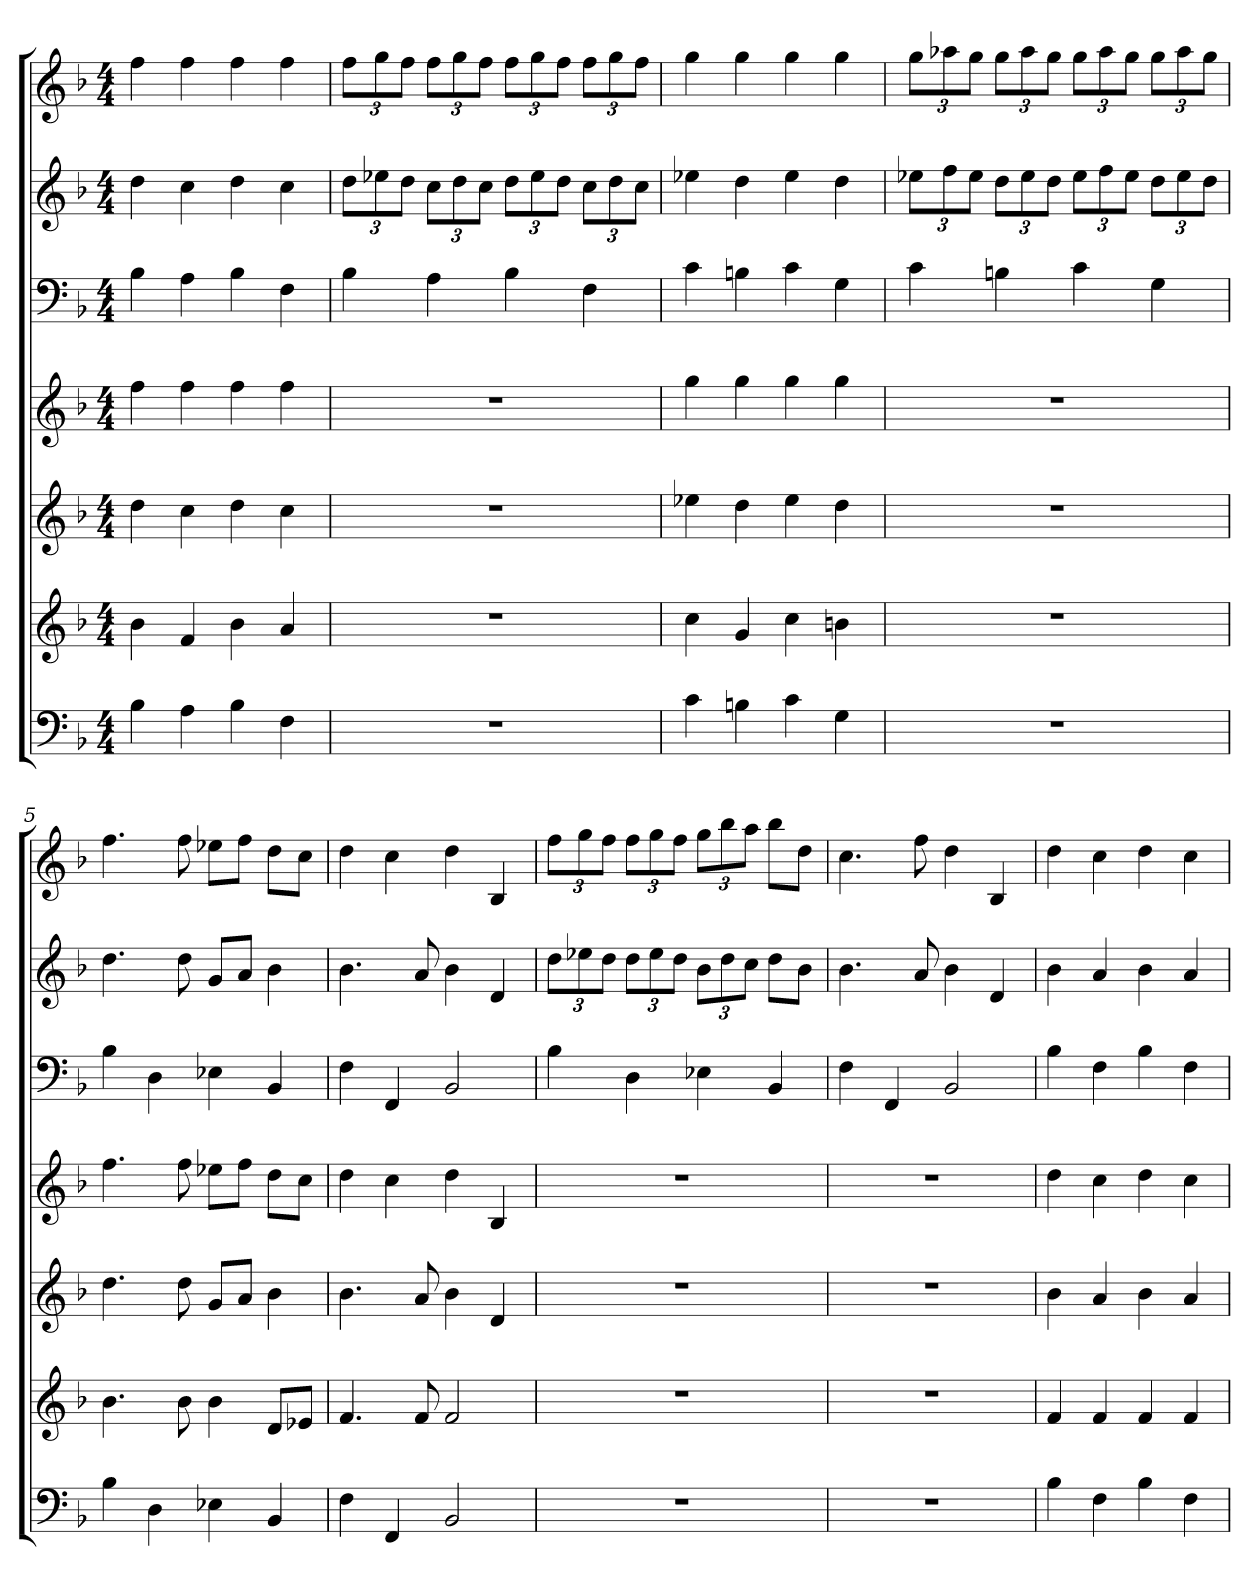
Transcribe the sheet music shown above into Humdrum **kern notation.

**kern	**kern	**kern	**kern	**kern	**kern	**kern
*part7	*part6	*part5	*part4	*part3	*part2	*part1
*staff7	*staff6	*staff5	*staff4	*staff3	*staff2	*staff1
*k[b-]	*k[b-]	*k[b-]	*k[b-]	*k[b-]	*k[b-]	*k[b-]
*F:	*F:	*F:	*F:	*F:	*F:	*F:
*M4/4	*M4/4	*M4/4	*M4/4	*M4/4	*M4/4	*M4/4
=1	=1	=1	=1	=1	=1	=1
4B-	4b-	4dd	4ff	4B-	4dd	4ff
4A	4f	4cc	4ff	4A	4cc	4ff
4B-	4b-	4dd	4ff	4B-	4dd	4ff
4F	4a	4cc	4ff	4F	4cc	4ff
=2	=2	=2	=2	=2	=2	=2
1r	1r	1r	1r	4B-	12ddL	12ffL
.	.	.	.	.	12ee-X	12gg
.	.	.	.	.	12ddJ	12ffJ
.	.	.	.	4A	12ccL	12ffL
.	.	.	.	.	12dd	12gg
.	.	.	.	.	12ccJ	12ffJ
.	.	.	.	4B-	12ddL	12ffL
.	.	.	.	.	12ee-	12gg
.	.	.	.	.	12ddJ	12ffJ
.	.	.	.	4F	12ccL	12ffL
.	.	.	.	.	12dd	12gg
.	.	.	.	.	12ccJ	12ffJ
=3	=3	=3	=3	=3	=3	=3
4c	4cc	4ee-X	4gg	4c	4ee-X	4gg
4Bn	4g	4dd	4gg	4Bn	4dd	4gg
4c	4cc	4ee-	4gg	4c	4ee-	4gg
4G	4bn	4dd	4gg	4G	4dd	4gg
=4	=4	=4	=4	=4	=4	=4
1r	1r	1r	1r	4c	12ee-XL	12ggL
.	.	.	.	.	12ff	12aa-X
.	.	.	.	.	12ee-J	12ggJ
.	.	.	.	4Bn	12ddL	12ggL
.	.	.	.	.	12ee-	12aa-
.	.	.	.	.	12ddJ	12ggJ
.	.	.	.	4c	12ee-L	12ggL
.	.	.	.	.	12ff	12aa-
.	.	.	.	.	12ee-J	12ggJ
.	.	.	.	4G	12ddL	12ggL
.	.	.	.	.	12ee-	12aa-
.	.	.	.	.	12ddJ	12ggJ
=5	=5	=5	=5	=5	=5	=5
4B-	4.b-	4.dd	4.ff	4B-	4.dd	4.ff
4D	.	.	.	4D	.	.
.	8b-	8dd	8ff	.	8dd	8ff
4E-X	4b-	8gL	8ee-XL	4E-X	8gL	8ee-XL
.	.	8aJ	8ffJ	.	8aJ	8ffJ
4BB-	8dL	4b-	8ddL	4BB-	4b-	8ddL
.	8e-XJ	.	8ccJ	.	.	8ccJ
=6	=6	=6	=6	=6	=6	=6
4F	4.f	4.b-	4dd	4F	4.b-	4dd
4FF	.	.	4cc	4FF	.	4cc
.	8f	8a	.	.	8a	.
2BB-	2f	4b-	4dd	2BB-	4b-	4dd
.	.	4d	4B-	.	4d	4B-
=7	=7	=7	=7	=7	=7	=7
1r	1r	1r	1r	4B-	12ddL	12ffL
.	.	.	.	.	12ee-X	12gg
.	.	.	.	.	12ddJ	12ffJ
.	.	.	.	4D	12ddL	12ffL
.	.	.	.	.	12ee-	12gg
.	.	.	.	.	12ddJ	12ffJ
.	.	.	.	4E-X	12b-L	12ggL
.	.	.	.	.	12dd	12bb-
.	.	.	.	.	12ccJ	12aaJ
.	.	.	.	4BB-	8ddL	8bb-L
.	.	.	.	.	8b-J	8ddJ
=8	=8	=8	=8	=8	=8	=8
1r	1r	1r	1r	4F	4.b-	4.cc
.	.	.	.	4FF	.	.
.	.	.	.	.	8a	8ff
.	.	.	.	2BB-	4b-	4dd
.	.	.	.	.	4d	4B-
=9	=9	=9	=9	=9	=9	=9
4B-	4f	4b-	4dd	4B-	4b-	4dd
4F	4f	4a	4cc	4F	4a	4cc
4B-	4f	4b-	4dd	4B-	4b-	4dd
4F	4f	4a	4cc	4F	4a	4cc
=	=	=	=	=	=	=
*-	*-	*-	*-	*-	*-	*-
